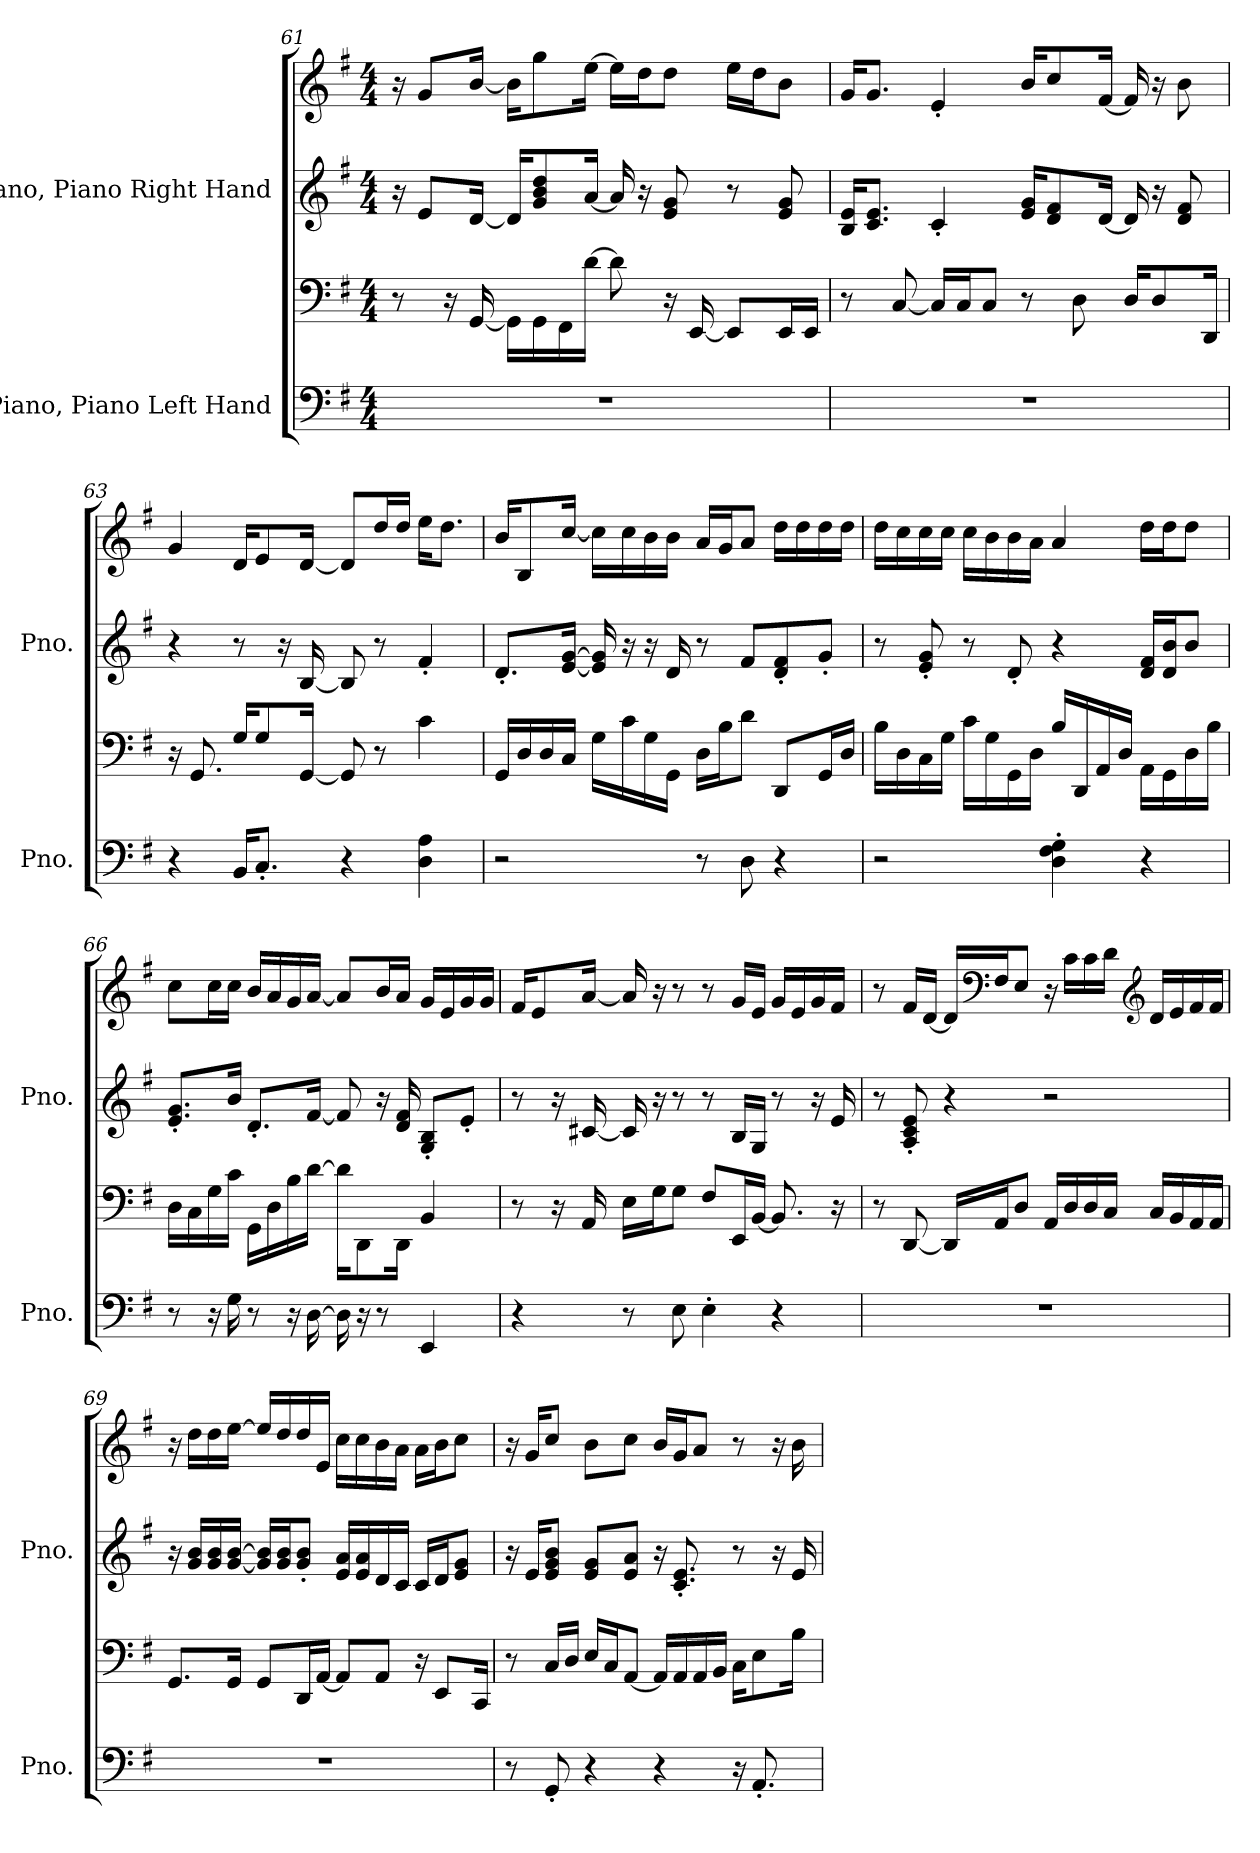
**kern	**kern	**kern	**kern
*part2	*part2	*part1	*part1
*staff4	*staff3	*staff2	*staff1
*I"Piano, Piano Left Hand	*	*I"Piano, Piano Right Hand	*
*I'Pno.	*	*I'Pno.	*
*clefF4	*clefF4	*clefG2	*clefG2
*k[f#]	*k[f#]	*k[f#]	*k[f#]
*M4/4	*M4/4	*M4/4	*M4/4
=61	=61	=61	=61
1r	8r	16r	16r
.	.	8e/L	8g/L
.	16r	.	.
.	[16GG/	[16d/Jk	[16b/Jk
.	16GG\LL]	16d/KL]	16b\KL]
.	16GG\	8g/ 8b/ 8dd/	8gg\
.	16FF#\	.	.
.	[16d\JJ	[16a/Jk	[16ee\Jk
.	8d\]	16a/]	16ee\LL]
.	.	16r	16dd\J
.	16r	8e/ 8g/	8dd\J
.	[16EE/	.	.
.	8EE/L]	8r	16ee\LL
.	.	.	16dd\J
.	16EE/L	8e/ 8g/	8b\J
.	16EE/JJ	.	.
!!LO:PB:g=z
=62	=62	=62	=62
1r	8r	16B/ 16e/KL	16g/KL
.	.	8.c/ 8.e/J	8.g/J
.	[8C/	.	.
.	16C/LL]	4c'/	4e'/
.	16C/J	.	.
.	8C/J	.	.
.	8r	16e/ 16g/KL	16b/KL
.	.	8d/ 8f#/	8cc/
.	8D\	.	.
.	.	[16d/Jk	[16f#/Jk
.	16D/KL	16d/]	16f#/]
.	8D/	16r	16r
.	.	8d/ 8f#/	8b\
.	16DD/Jk	.	.
=63	=63	=63	=63
4r	16r	4r	4g/
.	8.GG/	.	.
16BB/KL	16G/KL	8r	16d/KL
8.C'/J	8G/	.	8e/
.	.	16r	.
.	[16GG/Jk	[16B/	[16d/Jk
4r	8GG/]	8B/]	8d/L]
.	8r	8r	16dd/L
.	.	.	16dd/JJ
4D\ 4A\	4c\	4f#'/	16ee\KL
.	.	.	8.dd\J
=64	=64	=64	=64
2r	16GG/LL	8.d'/L	16b/KL
.	16D/	.	8B/
.	16D/	.	.
.	16C/JJ	[16e/ [16g/Jk	[16cc/Jk
.	16G\LL	16e/] 16g/]	16cc\LL]
.	16c\	16r	16cc\
.	16G\	16r	16b\
.	16GG\JJ	16d/	16b\JJ
8r	16D\LL	8r	16a/LL
.	16B\J	.	16g/J
8D\	8d\J	8f#/L	8a/J
4r	8DD/L	8d/' 8f#/'	16dd\LL
.	.	.	16dd\
.	16GG/L	8g'/J	16dd\
.	16D/JJ	.	16dd\JJ
!!LO:LB:g=z
=65	=65	=65	=65
2r	16B\LL	8r	16dd\LL
.	16D\	.	16cc\
.	16C\	8e/' 8g/'	16cc\
.	16G\JJ	.	16cc\JJ
.	16c\LL	8r	16cc\LL
.	16G\	.	16b\
.	16GG\	8d'/	16b\
.	16D\JJ	.	16a\JJ
4D\' 4F#\' 4G\'	16B/LL	4r	4a/
.	16DD/	.	.
.	16AA/	.	.
.	16D/JJ	.	.
4r	16AA\LL	16d/ 16f#/LL	16dd\LL
.	16GG\	16d/ 16b/J	16dd\J
.	16D\	8b/J	8dd\J
.	16B\JJ	.	.
=66	=66	=66	=66
8r	16D\LL	8.e/' 8.g/'L	8cc\L
.	16C\	.	.
16r	16G\	.	16cc\L
16G\	16c\JJ	16b/Jk	16cc\JJ
8r	16GG\LL	8.d'/L	16b/LL
.	16D\	.	16a/
16r	16B\	.	16g/
[16D\	[16d\JJ	[16f#/Jk	[16a/JJ
16D\]	16d\KL]	8f#/]	8a/L]
16r	8DD\	.	.
8r	.	16r	16b/L
.	16DD\Jk	16d/ 16f#/	16a/JJ
4EE/	4BB/	8G/' 8B/'L	16g/LL
.	.	.	16e/
.	.	8e'/J	16g/
.	.	.	16g/JJ
!!LO:LB:g=z
=67	=67	=67	=67
4r	8r	8r	16f#/KL
.	.	.	8e/
.	16r	16r	.
.	16AA/	[16c#X/	[16a/Jk
8r	16E\LL	16c#/]	16a/]
.	16G\J	16r	16r
8E\	8G\J	8r	8r
4E'\	8F#/L	8r	8r
.	16EE/L	16B/LL	16g/LL
.	[16BB/JJ	16G/JJ	16e/JJ
4r	8.BB/]	8r	16g/LL
.	.	.	16e/
.	.	16r	16g/
.	16r	16e/	16f#/JJ
=68	=68	=68	=68
1r	8r	8r	8r
.	[8DD/	8A/' 8c/' 8e/'	16f#/LL
.	.	.	[16d/JJ
.	16DD/LL]	4r	16d/LL]
*	*	*	*clefF4
.	16AA/J	.	16F#/J
.	8D/J	.	8E/J
.	16AA/LL	2r	16r
.	16D/	.	16c\LL
.	16D/	.	16c\
.	16C/JJ	.	16d\JJ
*	*	*	*clefG2
.	16C/LL	.	16d/LL
.	16BB/	.	16e/
.	16AA/	.	16f#/
.	16AA/JJ	.	16f#/JJ
!!LO:PB:g=z
=69	=69	=69	=69
1r	8.GG/L	16r	16r
.	.	16g/ 16b/LL	16dd\LL
.	.	16g/ 16b/	16dd\
.	16GG/Jk	[16g/ [16b/JJ	[16ee\JJ
.	8GG/L	16g/] 16b/]LL	16ee/LL]
.	.	16g/ 16b/J	16dd/
.	16DD/L	8g/' 8b/'J	16dd/
.	[16AA/JJ	.	16e/JJ
.	8AA/L]	16e/ 16a/LL	16cc\LL
.	.	16e/ 16a/	16cc\
.	8AA/J	16d/	16b\
.	.	16c/JJ	16a\JJ
.	16r	16c/LL	16a\LL
.	8EE/L	16d/J	16b\J
.	.	8e/ 8g/J	8cc\J
.	16CC/Jk	.	.
=70	=70	=70	=70
8r	8r	16r	16r
.	.	16e/KL	16g/KL
8GG'/	16C/LL	8e/ 8g/ 8b/J	8cc/J
.	16D/JJ	.	.
4r	16E/LL	8e/ 8g/L	8b\L
.	16C/J	.	.
.	[8AA/J	8e/ 8a/J	8cc\J
4r	16AA/LL]	16r	16b/LL
.	16AA/	8.c/' 8.e/'	16g/J
.	16AA/	.	8a/J
.	16BB/JJ	.	.
16r	16C\KL	8r	8r
8.AA'/	8E\	.	.
.	.	16r	16r
.	16B\Jk	16e/	16b\
=	=	=	=
*-	*-	*-	*-
